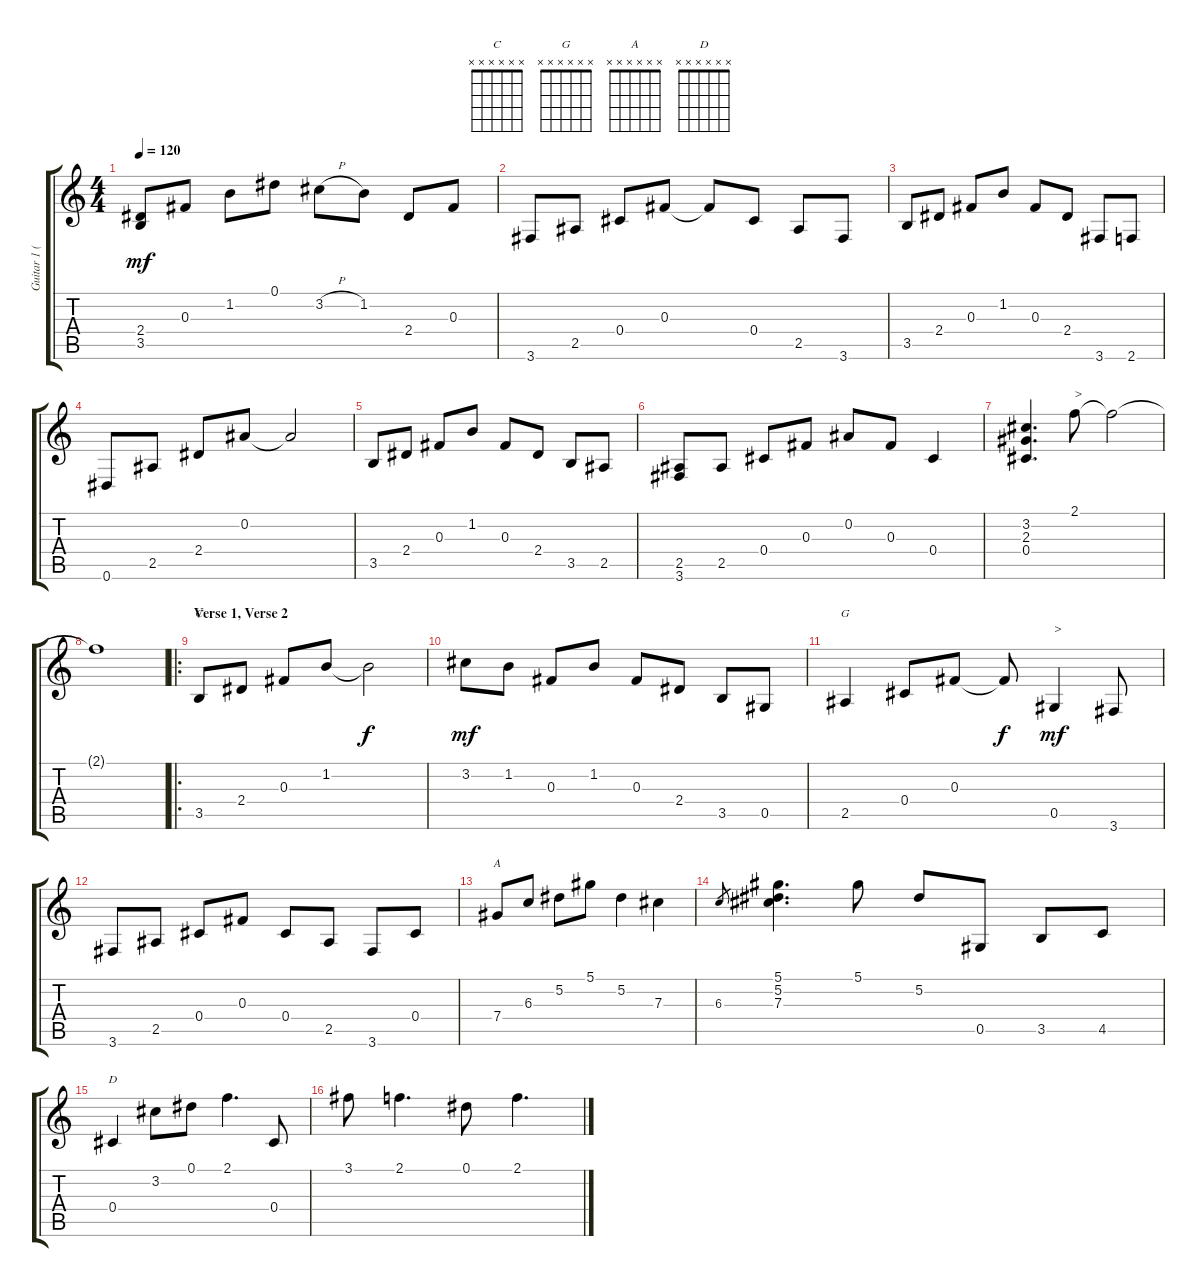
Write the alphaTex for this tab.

\track ("Guitar 1 (Slash)" "Guitar 1 (") {instrument acousticguitarsteel}
\staff {score tabs}
\tuning (Eb4 Bb3 Gb3 Db3 Ab2 Eb2) {hide}
\chord ("C" x x x x x x)
\chord ("G" x x x x x x)
\chord ("A" x x x x x x)
\chord ("D" x x x x x x)
\ts (4 4)
\tempo 120
\clef g2
\ks c
(2.4 3.5).8{dy mf} 0.3.8 1.2.8 0.1.8 3.2{h}.8 1.2.8 2.4.8 0.3.8 |
3.6.8 2.5.8 0.4.8 0.3.8 0.3{t}.8 0.4.8 2.5.8 3.6.8 |
3.5.8 2.4.8 0.3.8 1.2.8 0.3.8 2.4.8 3.6.8 2.6.8 |
0.6.8 2.5.8 2.4.8 0.2.8 0.2{t}.2 |
3.5.8 2.4.8 0.3.8 1.2.8 0.3.8 2.4.8 3.5.8 2.5.8 |
(2.5 3.6).8 2.5.8 0.4.8 0.3.8 0.2.8 0.3.8 0.4.4 |
(3.2 2.3 0.4).4{d} 2.1.8{txt ">"} 2.1{t}.2 |
2.1{t}.1 |
\ro
\section ("" "Verse 1, Verse 2")
3.5.8{ch "C"} 2.4.8 0.3.8 1.2.8 1.2{t}.2{dy f} |
3.2.8{dy mf} 1.2.8 0.3.8 1.2.8 0.3.8 2.4.8 3.5.8 0.5.8 |
2.5.4{ch "G"} 0.4.8 0.3.8 0.3{t}.8{dy f} 0.5.4{txt ">" dy mf} 3.6.8 |
3.6.8 2.5.8 0.4.8 0.3.8 0.4.8 2.5.8 3.6.8 0.4.8 |
7.4.8{ch "A"} 6.3.8 5.2.8 5.1.8 5.2.4 7.3.4 |
6.3.8{gr} (5.1 5.2 7.3).4{d} 5.1.8 5.2.8 0.5.8 3.5.8 4.5.8 |
0.4.4{ch "D"} 3.2.8 0.1.8 2.1.4{d} 0.4.8 |
3.1.8 2.1.4{d} 0.1.8 2.1.4{d}
